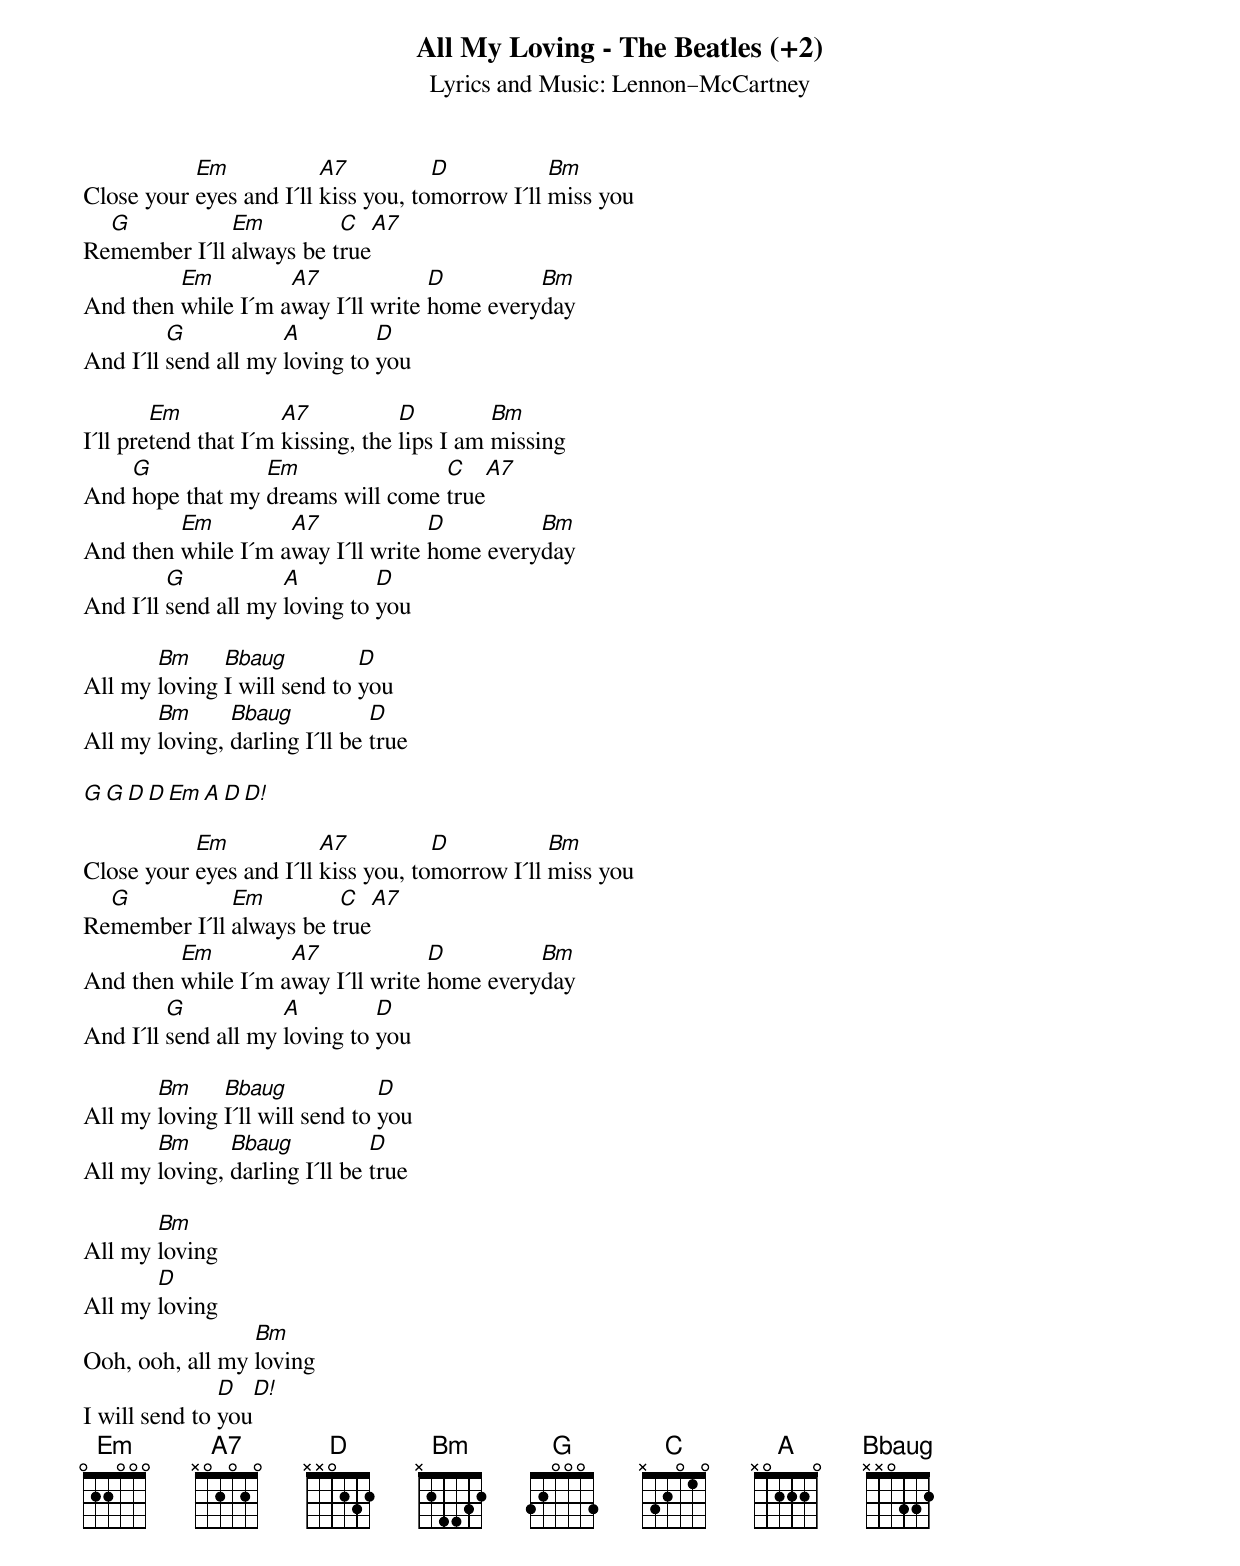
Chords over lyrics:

All My Loving - The Beatles (+2)
Lyrics and Music: Lennon–McCartney

           Em            A7          D           Bm
Close your eyes and I´ll kiss you, tomorrow I´ll miss you
  G           Em         C     A7
Remember I´ll always be true
         Em         A7             D         Bm
And then while I´m away I´ll write home everyday
         G           A         D
And I´ll send all my loving to you

        Em            A7           D         Bm
I´ll pretend that I´m kissing, the lips I am missing
    G            Em               C     A7
And hope that my dreams will come true
         Em         A7             D         Bm
And then while I´m away I´ll write home everyday
         G           A         D
And I´ll send all my loving to you

       Bm     Bbaug          D
All my loving I will send to you
       Bm      Bbaug           D
All my loving, darling I´ll be true

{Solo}
G   G   D   D   Em   A   D   D!

           Em            A7          D           Bm
Close your eyes and I´ll kiss you, tomorrow I´ll miss you
  G           Em         C     A7
Remember I´ll always be true
         Em         A7             D         Bm
And then while I´m away I´ll write home everyday
         G           A         D
And I´ll send all my loving to you

       Bm     Bbaug             D
All my loving I´ll will send to you
       Bm      Bbaug           D
All my loving, darling I´ll be true

       Bm
All my loving
       D
All my loving
                 Bm
Ooh, ooh, all my loving
               D      D!
I will send to you
